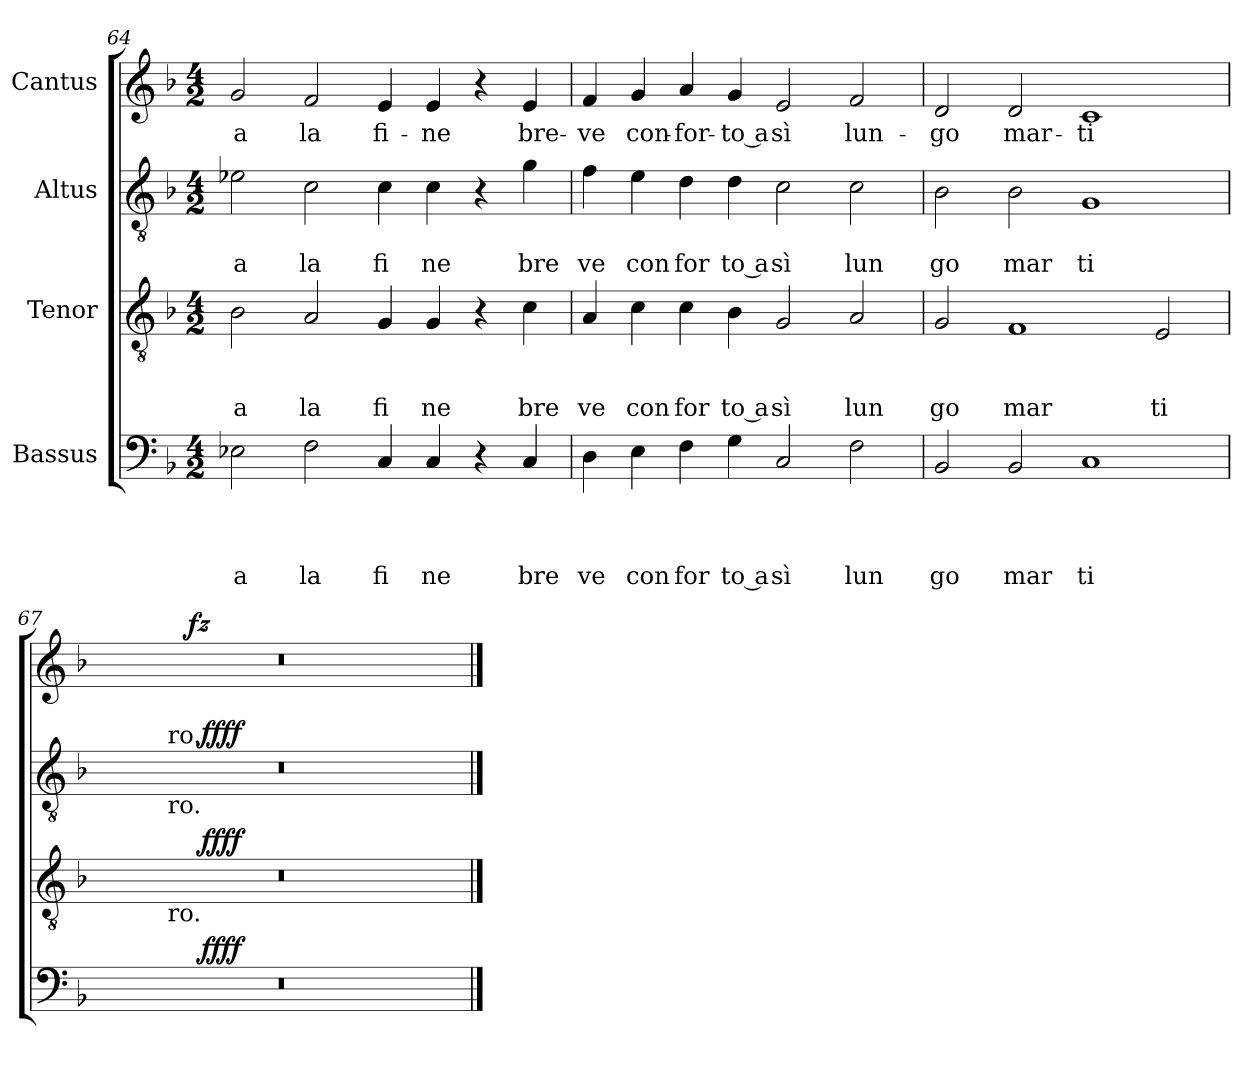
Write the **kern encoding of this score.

**kern	**text	**text	**text	**text	**dynam	**kern	**text	**text	**text	**dynam	**kern	**text	**text	**dynam	**kern	**text	**dynam
*part4	*part4	*part4	*part4	*part4	*part4	*part3	*part3	*part3	*part3	*part3	*part2	*part2	*part2	*part2	*part1	*part1	*part1
*staff4	*staff4	*staff4	*staff4	*staff4	*staff4	*staff3	*staff3	*staff3	*staff3	*staff3	*staff2	*staff2	*staff2	*staff2	*staff1	*staff1	*staff1
*I"Bassus	*	*	*	*	*	*I"Tenor	*	*	*	*	*I"Altus	*	*	*	*I"Cantus	*	*
*clefF4	*	*	*	*	*	*clefGv2	*	*	*	*	*clefGv2	*	*	*	*clefG2	*	*
*k[b-]	*	*	*	*	*	*k[b-]	*	*	*	*	*k[b-]	*	*	*	*k[b-]	*	*
*F:	*	*	*	*	*	*F:	*	*	*	*	*F:	*	*	*	*F:	*	*
*M4/2	*	*	*	*	*	*M4/2	*	*	*	*	*M4/2	*	*	*	*M4/2	*	*
=64	=64	=64	=64	=64	=64	=64	=64	=64	=64	=64	=64	=64	=64	=64	=64	=64	=64
!	!	!	!	!LO:LY:b	!	!	!	!	!LO:LY:b	!	!	!	!LO:LY:b	!	!	!LO:LY:b	!
2E-X\	.	.	.	a	.	2B-\	.	.	a	.	2e-X\	.	a	.	2g/	a	.
!	!	!	!	!LO:LY:b	!	!	!	!	!LO:LY:b	!	!	!	!LO:LY:b	!	!	!LO:LY:b	!
2F\	.	.	.	la	.	2A/	.	.	la	.	2c\	.	la	.	2f/	la	.
!	!	!	!	!LO:LY:b	!	!	!	!	!LO:LY:b	!	!	!	!LO:LY:b	!	!	!LO:LY:b	!
4C/	.	.	.	fi	.	4G/	.	.	fi	.	4c\	.	fi	.	4e/	fi-	.
!	!	!	!	!LO:LY:b	!	!	!	!	!LO:LY:b	!	!	!	!LO:LY:b	!	!	!LO:LY:b	!
4C/	.	.	.	ne	.	4G/	.	.	ne	.	4c\	.	ne	.	4e/	-ne	.
4r	.	.	.	.	.	4r	.	.	.	.	4r	.	.	.	4r	.	.
!	!	!	!	!LO:LY:b	!	!	!	!	!LO:LY:b	!	!	!	!LO:LY:b	!	!	!LO:LY:b	!
4C/	.	.	.	bre	.	4c\	.	.	bre	.	4g\	.	bre	.	4e/	bre-	.
=65	=65	=65	=65	=65	=65	=65	=65	=65	=65	=65	=65	=65	=65	=65	=65	=65	=65
!	!	!	!	!LO:LY:b	!	!	!	!	!LO:LY:b	!	!	!	!LO:LY:b	!	!	!LO:LY:b	!
4D\	.	.	.	ve	.	4A/	.	.	ve	.	4f\	.	ve	.	4f/	-ve	.
!	!	!	!	!LO:LY:b	!	!	!	!	!LO:LY:b	!	!	!	!LO:LY:b	!	!	!LO:LY:b	!
4E\	.	.	.	con	.	4c\	.	.	con	.	4e\	.	con	.	4g/	con-	.
!	!	!	!	!LO:LY:b	!	!	!	!	!LO:LY:b	!	!	!	!LO:LY:b	!	!	!LO:LY:b	!
4F\	.	.	.	for	.	4c\	.	.	for	.	4d\	.	for	.	4a/	-for-	.
!	!	!	!	!LO:LY:b:rj	!	!	!	!	!LO:LY:b:rj	!	!	!	!LO:LY:b:rj	!	!	!LO:LY:b:rj	!
4G\	.	.	.	to a	.	4B-\	.	.	to a	.	4d\	.	to a	.	4g/	-to a	.
!	!	!	!	!LO:LY:b	!	!	!	!	!LO:LY:b	!	!	!	!LO:LY:b	!	!	!LO:LY:b	!
2C/	.	.	.	sì	.	2G/	.	.	sì	.	2c\	.	sì	.	2e/	sì	.
!	!	!	!	!LO:LY:b	!	!	!	!	!LO:LY:b	!	!	!	!LO:LY:b	!	!	!LO:LY:b	!
2F\	.	.	.	lun	.	2A/	.	.	lun	.	2c\	.	lun	.	2f/	lun-	.
=66	=66	=66	=66	=66	=66	=66	=66	=66	=66	=66	=66	=66	=66	=66	=66	=66	=66
!	!	!	!	!LO:LY:b	!	!	!	!	!LO:LY:b	!	!	!	!LO:LY:b	!	!	!LO:LY:b	!
2BB-/	.	.	.	go	.	2G/	.	.	go	.	2B-\	.	go	.	2d/	-go	.
!	!	!	!	!LO:LY:b	!	!	!	!	!LO:LY:b	!	!	!	!LO:LY:b	!	!	!LO:LY:b	!
2BB-/	.	.	.	mar	.	1F	.	.	mar	.	2B-\	.	mar	.	2d/	mar-	.
!	!	!	!	!LO:LY:b	!	!	!	!	!	!	!	!	!LO:LY:b	!	!	!LO:LY:b	!
1C	.	.	.	ti	.	.	.	.	.	.	1G	.	ti	.	1c	-ti-	.
!	!	!	!	!	!	!	!	!	!LO:LY:b	!	!	!	!	!	!	!	!
.	.	.	.	.	.	2E/	.	.	ti	.	.	.	.	.	.	.	.
=67	=67	=67	=67	=67	=67	=67	=67	=67	=67	=67	=67	=67	=67	=67	=67	=67	=67
*^	*	*	*	*	*	*^	*	*	*	*	*^	*	*	*	*^	*	*
*	*	*	*	*	*	*	*	*^	*	*	*	*	*	*^	*	*	*	*	*	*	*
0r	4ryy	.	.	.	.	.	0r	4ryy	4ryy	.	.	.	.	0r	4ryy	4ryy	.	.	.	0r	4.ryy	.	.
.	8ryy	.	.	.	.	.	.	8ryy	16ryy	.	.	.	.	.	8ryy	16ryy	.	.	.	.	.	.	.
!	!	!	!	!	!	!	!	!	!	!	!	!	!	!	!	!LO:TX:b:t=ro.	!	!	!	!	!	!	!
!	!	!	!	!	!	!	!	!	!	!	!	!	!	!	!	!LO:TX:a:t=ro.	!	!	!	!	!	!	!
!	!	!	!	!	!	!	!	!	!LO:TX:b:t=ro.	!	!	!	!	!	!	!	!	!	!	!	!	!	!
.	.	.	.	.	.	.	.	.	1ryy	.	.	.	.	.	.	1ryy	.	.	.	.	.	.	.
!	!	!	!	!	!	!	!	!	!	!	!	!	!	!	!	!	!	!	!	!	!	!	!LO:DY:b
.	32ryy	.	.	.	.	.	.	32ryy	.	.	.	.	.	.	32ryy	.	.	.	.	.	1ryy	.	fz
!	!	!	!	!	!	!LO:DY:b	!	!	!	!	!	!	!LO:DY:b	!	!	!	!	!	!LO:DY:b	!	!	!	!
.	1ryy	.	.	.	.	ffff	.	1ryy	.	.	.	.	ffff	.	1ryy	.	.	.	ffff	.	.	.	.
.	.	.	.	.	.	.	.	.	2ryy	.	.	.	.	.	.	2ryy	.	.	.	.	.	.	.
.	.	.	.	.	.	.	.	.	.	.	.	.	.	.	.	.	.	.	.	.	2ryy	.	.
.	2ryy	.	.	.	.	.	.	2ryy	.	.	.	.	.	.	2ryy	.	.	.	.	.	.	.	.
.	.	.	.	.	.	.	.	.	8.ryy	.	.	.	.	.	.	8.ryy	.	.	.	.	.	.	.
.	.	.	.	.	.	.	.	.	.	.	.	.	.	.	.	.	.	.	.	.	8ryy	.	.
.	16.ryy	.	.	.	.	.	.	16.ryy	.	.	.	.	.	.	16.ryy	.	.	.	.	.	.	.	.
*v	*v	*	*	*	*	*	*	*	*	*	*	*	*	*v	*v	*v	*	*	*	*v	*v	*	*
*	*	*	*	*	*	*v	*v	*v	*	*	*	*	*	*	*	*	*	*	*
==	==	==	==	==	==	==	==	==	==	==	==	==	==	==	==	==	==
*-	*-	*-	*-	*-	*-	*-	*-	*-	*-	*-	*-	*-	*-	*-	*-	*-	*-
